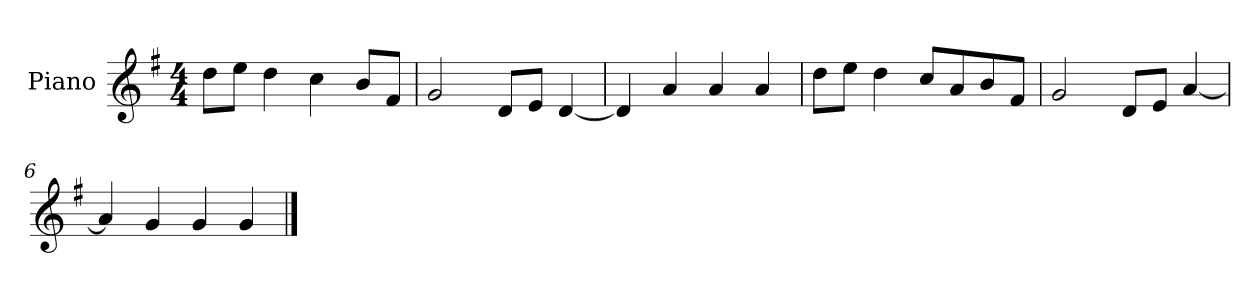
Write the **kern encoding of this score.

**kern
*part1
*staff1
*I"Piano
*I'P-no
*clefG2
*k[f#]
*M4/4
*MM90
=1
8dd\L
8ee\J
4dd\
4cc\
8b/L
8f#/J
=2
2g/
8d/L
8e/J
[4d/
=3
4d/]
4a/
4a/
4a/
=4
8dd\L
8ee\J
4dd\
8cc/L
8a/
8b/
8f#/J
=5
2g/
8d/L
8e/J
[4a/
=6
4a/]
4g/
4g/
4g/
==
*-
